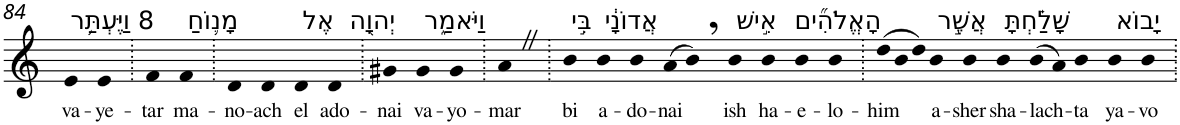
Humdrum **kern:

**kern	**text
*part1	*part1
*staff1	*staff1
*I"Piano	*
*I'Pno	*
!!LO:PB:g=z
*clefG2	*
*k[]	*
=84	=84
!LO:TX:a:t=8 וַיֶּעְתַּ֥ר	!
!	!LO:LY:b
4e	va-
!	!LO:LY:b
4e	-ye-
=85.	=85.
!	!LO:LY:b
4f	-tar
!LO:TX:a:t=מָנ֛וֹחַ	!
!	!LO:LY:b
4f	ma-
=86.	=86.
!	!LO:LY:b
4d	-no-
!	!LO:LY:b
4d	-ach
!LO:TX:a:t=אֶל	!
!	!LO:LY:b
4d	el
!LO:TX:a:t=יְהוָ֖ה	!
!	!LO:LY:b
4d	ado-
=87.	=87.
!	!LO:LY:b
4g#X	-nai
!LO:TX:a:t=וַיֹּאמַ֑ר	!
!	!LO:LY:b
4g#	va-
!	!LO:LY:b
4g#	-yo-
=88.	=88.
!	!LO:LY:b
4aZ	-mar
=89.	=89.
!LO:TX:a:t=בִּ֣י	!
!	!LO:LY:b
4b	bi
!LO:TX:a:t=אֲדוֹנָ֔י	!
!	!LO:LY:b
4b	a-
!	!LO:LY:b
4b	-do-
!	!LO:LY:b
(>8a	-nai
8b,)	.
!LO:TX:a:t=אִ֣ישׁ	!
!	!LO:LY:b
4b	ish
!LO:TX:a:t=הָאֱלֹהִ֞ים	!
!	!LO:LY:b
4b	ha-
!	!LO:LY:b
4b	-e-
!	!LO:LY:b
4b	-lo-
=90.	=90.
*Xtuplet	*
!	!LO:LY:b
(>12dd	-him
12b	.
12dd)	.
!LO:TX:a:t=אֲשֶׁ֣ר	!
!	!LO:LY:b
4b	a-
!	!LO:LY:b
4b	-sher
!LO:TX:a:t=שָׁלַ֗חְתָּ	!
!	!LO:LY:b
4b	sha-
!	!LO:LY:b
(>8b	-lach-
8a)	.
!	!LO:LY:b
4b	-ta
!LO:TX:a:t=יָבוֹא	!
!	!LO:LY:b
4b	ya-
!	!LO:LY:b
4b	-vo
=.	=.
*-	*-
